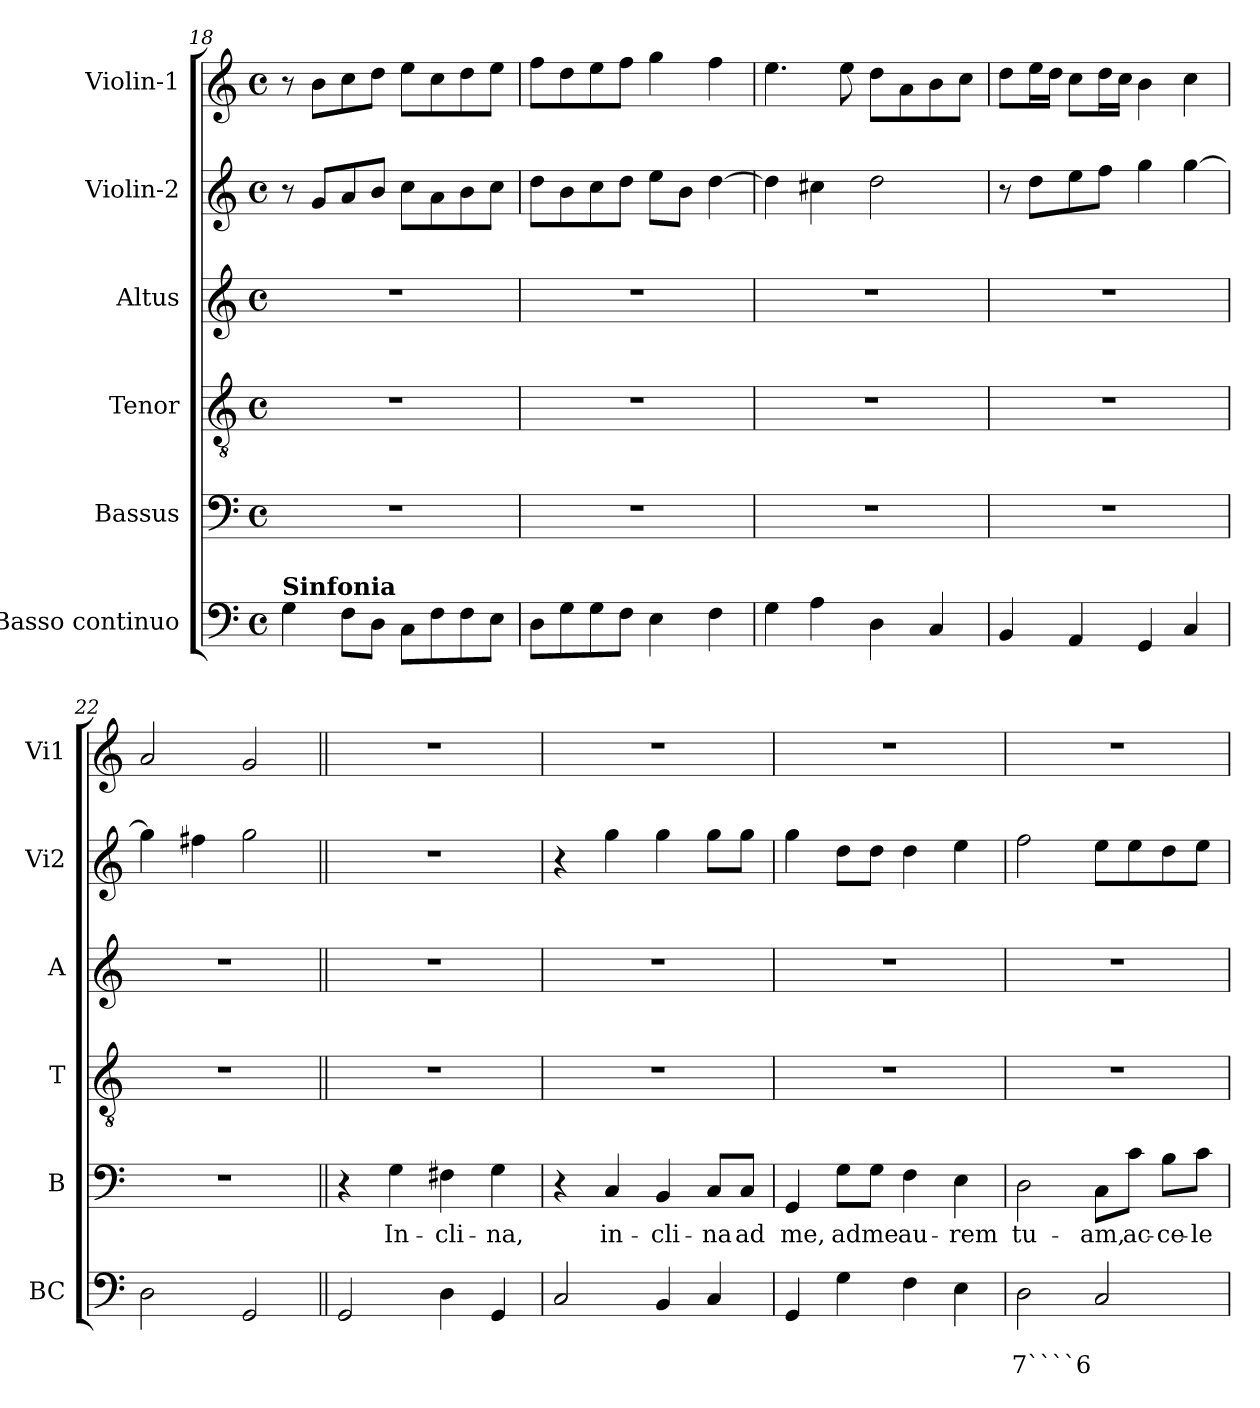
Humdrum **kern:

**kern	**text	**text	**kern	**text	**kern	**kern	**kern	**kern
*part6	*part6	*part6	*part5	*part5	*part4	*part3	*part2	*part1
*staff6	*staff6	*staff6	*staff5	*staff5	*staff4	*staff3	*staff2	*staff1
*I"Basso continuo	*	*	*I"Bassus	*	*I"Tenor	*I"Altus	*I"Violin-2	*I"Violin-1
*I'BC	*	*	*I'B	*	*I'T	*I'A	*I'Vi2	*I'Vi1
!!LO:LB:g=z
*clefF4	*	*	*clefF4	*	*clefGv2	*clefG2	*clefG2	*clefG2
*k[]	*	*	*k[]	*	*k[]	*k[]	*k[]	*k[]
*C:	*	*	*C:	*	*C:	*C:	*C:	*C:
*M4/4	*	*	*M4/4	*	*M4/4	*M4/4	*M4/4	*M4/4
*met(c)	*	*	*met(c)	*	*met(c)	*met(c)	*met(c)	*met(c)
=18	=18	=18	=18	=18	=18	=18	=18	=18
!LO:TX:a:B:t=Sinfonia	!	!	!	!	!	!	!	!
4G\	.	.	1r	.	1r	1r	8r	8r
.	.	.	.	.	.	.	8g/L	8b\L
8F\L	.	.	.	.	.	.	8a/	8cc\
8D\J	.	.	.	.	.	.	8b/J	8dd\J
8C\L	.	.	.	.	.	.	8cc\L	8ee\L
8F\	.	.	.	.	.	.	8a\	8cc\
8F\	.	.	.	.	.	.	8b\	8dd\
8E\J	.	.	.	.	.	.	8cc\J	8ee\J
=19	=19	=19	=19	=19	=19	=19	=19	=19
8D\L	.	.	1r	.	1r	1r	8dd\L	8ff\L
8G\	.	.	.	.	.	.	8b\	8dd\
8G\	.	.	.	.	.	.	8cc\	8ee\
8F\J	.	.	.	.	.	.	8dd\J	8ff\J
4E\	.	.	.	.	.	.	8ee\L	4gg\
.	.	.	.	.	.	.	8b\J	.
4F\	.	.	.	.	.	.	[4dd\	4ff\
=20	=20	=20	=20	=20	=20	=20	=20	=20
4G\	.	.	1r	.	1r	1r	4dd\]	4.ee\
4A\	.	.	.	.	.	.	4cc#X\	.
.	.	.	.	.	.	.	.	8ee\
4D\	.	.	.	.	.	.	2dd\	8dd\L
.	.	.	.	.	.	.	.	8a\
4C/	.	.	.	.	.	.	.	8b\
.	.	.	.	.	.	.	.	8cc\J
=21	=21	=21	=21	=21	=21	=21	=21	=21
4BB/	.	.	1r	.	1r	1r	8r	8dd\L
.	.	.	.	.	.	.	8dd\L	16ee\L
.	.	.	.	.	.	.	.	16dd\JJ
4AA/	.	.	.	.	.	.	8ee\	8cc\L
.	.	.	.	.	.	.	8ff\J	16dd\L
.	.	.	.	.	.	.	.	16cc\JJ
4GG/	.	.	.	.	.	.	4gg\	4b\
4C/	.	.	.	.	.	.	[4gg\	4cc\
=22	=22	=22	=22	=22	=22	=22	=22	=22
2D\	.	.	1r	.	1r	1r	4gg\]	2a/
.	.	.	.	.	.	.	4ff#X\	.
2GG/	.	.	.	.	.	.	2gg\	2g/
!!LO:PB:g=z
=23||	=23||	=23||	=23||	=23||	=23||	=23||	=23||	=23||
2GG/	.	.	4r	.	1r	1r	1r	1r
!	!	!	!	!LO:LY:b	!	!	!	!
.	.	.	4G\	In-	.	.	.	.
!	!	!	!	!LO:LY:b	!	!	!	!
4D\	.	.	4F#X\	-cli-	.	.	.	.
!	!	!	!	!LO:LY:b	!	!	!	!
4GG/	.	.	4G\	-na,	.	.	.	.
=24	=24	=24	=24	=24	=24	=24	=24	=24
2C/	.	.	4r	.	1r	1r	4r	1r
!	!	!	!	!LO:LY:b	!	!	!	!
.	.	.	4C/	in-	.	.	4gg\	.
!	!	!	!	!LO:LY:b	!	!	!	!
4BB/	.	.	4BB/	-cli-	.	.	4gg\	.
!	!	!	!	!LO:LY:b	!	!	!	!
4C/	.	.	8C/L	-na	.	.	8gg\L	.
!	!	!	!	!LO:LY:b	!	!	!	!
.	.	.	8C/J	ad	.	.	8gg\J	.
=25	=25	=25	=25	=25	=25	=25	=25	=25
!	!	!	!	!LO:LY:b	!	!	!	!
4GG/	.	.	4GG/	me,	1r	1r	4gg\	1r
!	!	!	!	!LO:LY:b	!	!	!	!
4G\	.	.	8G\L	ad	.	.	8dd\L	.
!	!	!	!	!LO:LY:b	!	!	!	!
.	.	.	8G\J	me	.	.	8dd\J	.
!	!	!	!	!LO:LY:b	!	!	!	!
4F\	.	.	4F\	au-	.	.	4dd\	.
!	!	!	!	!LO:LY:b	!	!	!	!
4E\	.	.	4E\	-rem	.	.	4ee\	.
=26	=26	=26	=26	=26	=26	=26	=26	=26
!	!	!LO:LY:b	!	!LO:LY:b	!	!	!	!
2D\	.	7````6	2D\	tu-	1r	1r	2ff\	1r
!	!	!	!	!LO:LY:b	!	!	!	!
2C/	.	.	8C\L	-am,	.	.	8ee\L	.
!	!	!	!	!LO:LY:b	!	!	!	!
.	.	.	8c\J	ac-	.	.	8ee\	.
!	!	!	!	!LO:LY:b	!	!	!	!
.	.	.	8B\L	-ce-	.	.	8dd\	.
!	!	!	!	!LO:LY:b	!	!	!	!
.	.	.	8c\J	-le-	.	.	8ee\J	.
=	=	=	=	=	=	=	=	=
*-	*-	*-	*-	*-	*-	*-	*-	*-
